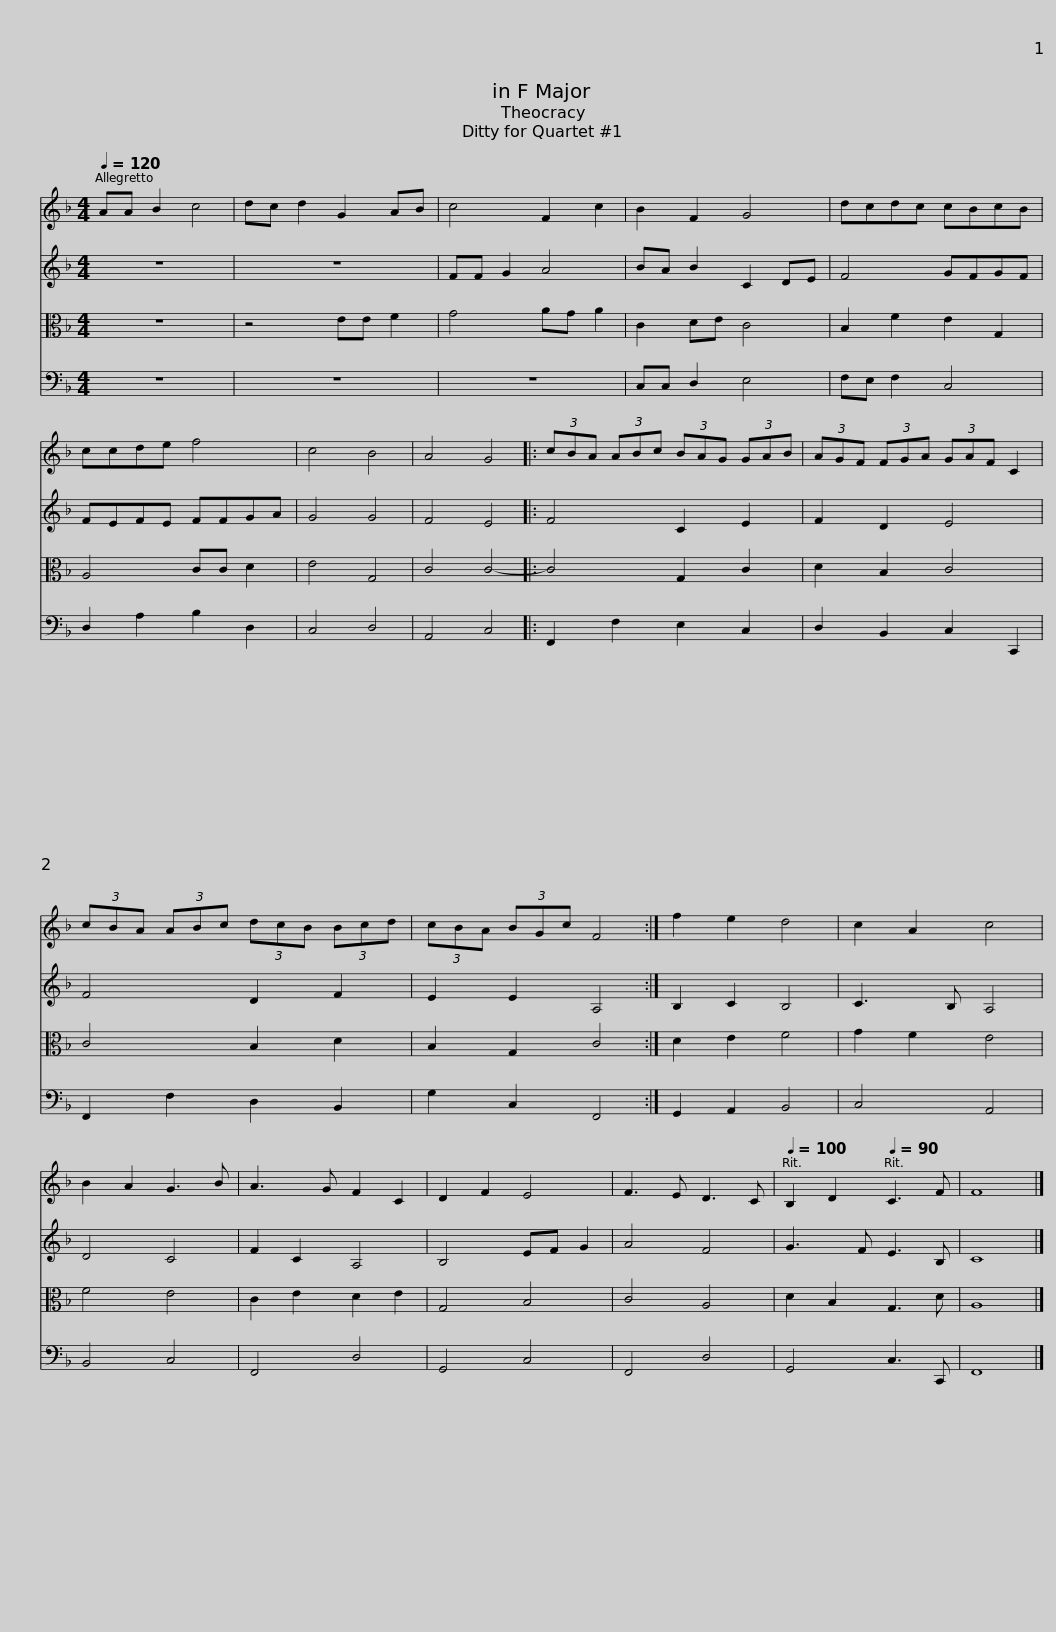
X:1
%%score 1 2 3 4
L:1/8
Q:1/4=120
M:4/4
I:linebreak $
K:F
V:1 treble
V:2 treble
V:3 alto
V:4 bass
V:1
 AA B2 c4 | dc d2 G2 AB | c4 F2 c2 | B2 F2 G4 | dcdc cBcB |$ %5
 ccde f4 | c4 B4 | A4 G4 |: (3cBA (3ABc (3BAG (3GAB | (3AGF (3FGA (3GAF C2 |$ %10
 (3cBA (3ABc (3dcB (3Bcd | (3cBA (3BGc F4 :| f2 e2 d4 | c2 A2 c4 | B2 A2 G3 B | %15
 A3 G F2 C2 |$ D2 F2 E4 | F3 E D3 C |[Q:1/4=100] B,2 D2[Q:1/4=90] C3 F | F8 |] %20
V:2
 z8 | z8 | FF G2 A4 | BA B2 C2 DE | F4 GFGF |$ %5
 FEFE FFGA | G4 G4 | F4 E4 |: F4 C2 E2 | F2 D2 E4 |$ %10
 F4 D2 F2 | E2 E2 A,4 :| B,2 C2 B,4 | C3 B, A,4 | D4 C4 | %15
 F2 C2 A,4 |$ B,4 EF G2 | A4 F4 | G3 F E3 B, | C8 |] %20
V:3
 z8 | z4 EE F2 | G4 AG A2 | C2 DE C4 | B,2 F2 E2 G,2 |$ %5
 A,4 CC D2 | E4 G,4 | C4 C4- |: C4 G,2 C2 | D2 B,2 C4 |$ %10
 C4 B,2 D2 | B,2 G,2 C4 :| D2 E2 F4 | G2 F2 E4 | F4 E4 | %15
 C2 E2 D2 E2 |$ G,4 B,4 | C4 A,4 | D2 B,2 G,3 D | A,8 |] %20
V:4
 z8 | z8 | z8 | C,C, D,2 E,4 | F,E, F,2 C,4 |$ %5
 D,2 A,2 B,2 D,2 | C,4 D,4 | A,,4 C,4 |: F,,2 F,2 E,2 C,2 | D,2 B,,2 C,2 C,,2 |$ %10
 F,,2 F,2 D,2 B,,2 | G,2 C,2 F,,4 :| G,,2 A,,2 B,,4 | C,4 A,,4 | B,,4 C,4 | %15
 F,,4 D,4 |$ G,,4 C,4 | F,,4 D,4 | G,,4 C,3 C,, | F,,8 |] %20
